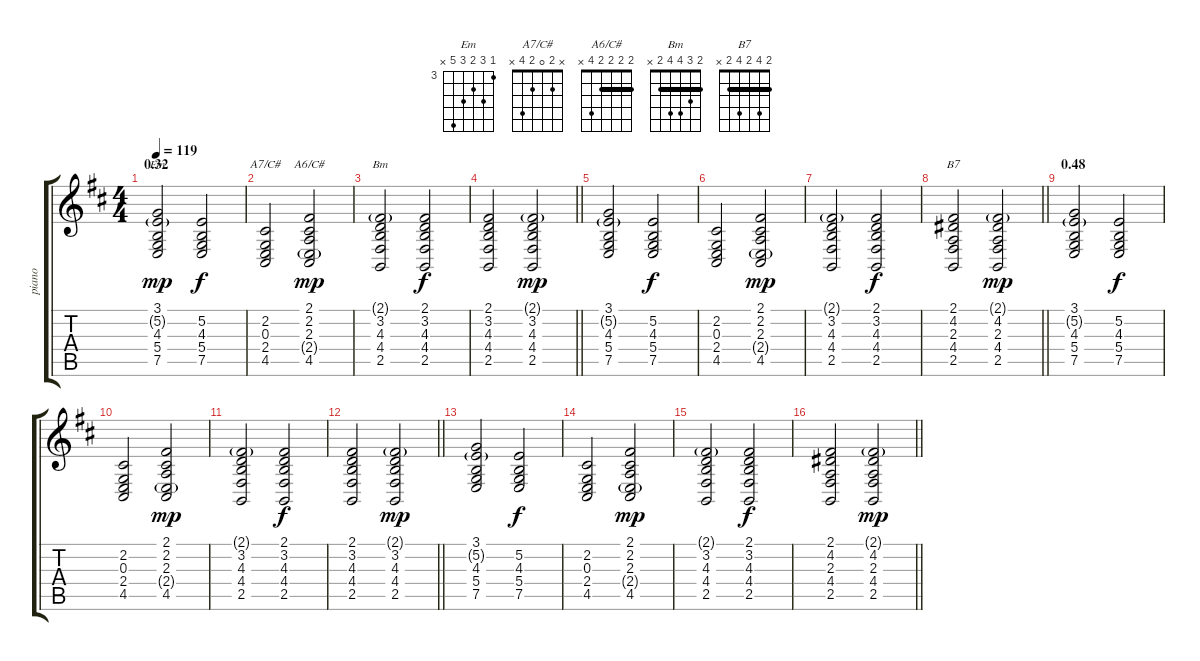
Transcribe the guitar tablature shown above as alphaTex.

\track ("piano" "piano") {instrument electricpiano1}
\staff {score tabs}
\tuning (E4 B3 G3 D3 A2 E2) {hide}
\chord ("Em" 3 5 4 5 7 x) {firstfret 3}
\chord ("A7/C#" x 2 0 2 4 x)
\chord ("A6/C#" 2 2 2 2 4 x) {barre 2}
\chord ("Bm" 2 3 4 4 2 x) {barre 2}
\chord ("B7" 2 4 2 4 2 x) {barre 2}
\ts (4 4)
\section ("" "0.32")
\tempo 119
\clef g2
\ks d
(3.1 5.2{g} 4.3 5.4 7.5).2{ch "Em" dy mp} (5.2 4.3 5.4 7.5).2{dy f} |
(2.2 0.3 2.4 4.5).2{ch "A7/C#"} (2.1 2.2 2.3 2.4{g} 4.5).2{ch "A6/C#" dy mp} |
(2.1{g} 3.2 4.3 4.4 2.5).2{ch "Bm"} (2.1 3.2 4.3 4.4 2.5).2{dy f} |
\barLineRight lightlight
(2.1 3.2 4.3 4.4 2.5).2 (2.1{g} 3.2 4.3 4.4 2.5).2{dy mp} |
(3.1 5.2{g} 4.3 5.4 7.5).2 (5.2 4.3 5.4 7.5).2{dy f} |
(2.2 0.3 2.4 4.5).2 (2.1 2.2 2.3 2.4{g} 4.5).2{dy mp} |
(2.1{g} 3.2 4.3 4.4 2.5).2 (2.1 3.2 4.3 4.4 2.5).2{dy f} |
\barLineRight lightlight
(2.1 4.2 2.3 4.4 2.5).2{ch "B7"} (2.1{g} 4.2 2.3 4.4 2.5).2{dy mp} |
\section ("" "0.48")
(3.1 5.2{g} 4.3 5.4 7.5).2 (5.2 4.3 5.4 7.5).2{dy f} |
(2.2 0.3 2.4 4.5).2 (2.1 2.2 2.3 2.4{g} 4.5).2{dy mp} |
(2.1{g} 3.2 4.3 4.4 2.5).2 (2.1 3.2 4.3 4.4 2.5).2{dy f} |
\barLineRight lightlight
(2.1 3.2 4.3 4.4 2.5).2 (2.1{g} 3.2 4.3 4.4 2.5).2{dy mp} |
(3.1 5.2{g} 4.3 5.4 7.5).2 (5.2 4.3 5.4 7.5).2{dy f} |
(2.2 0.3 2.4 4.5).2 (2.1 2.2 2.3 2.4{g} 4.5).2{dy mp} |
(2.1{g} 3.2 4.3 4.4 2.5).2 (2.1 3.2 4.3 4.4 2.5).2{dy f} |
\barLineRight lightlight
(2.1 4.2 2.3 4.4 2.5).2 (2.1{g} 4.2 2.3 4.4 2.5).2{dy mp}
